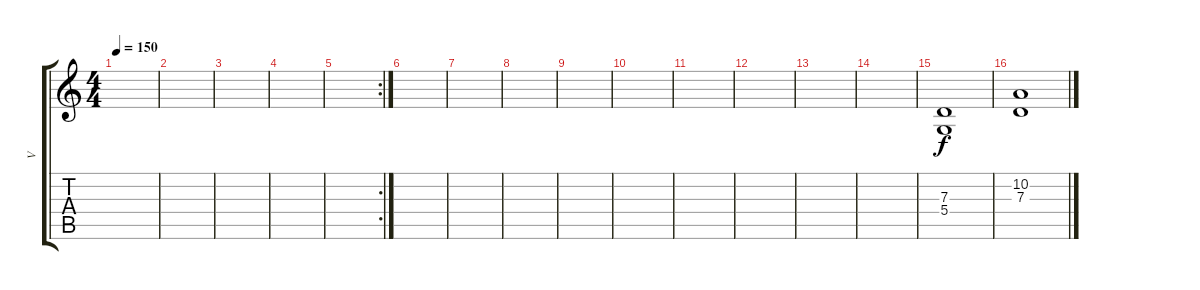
\track ("V" "V") {instrument synthstrings1}
\staff {score tabs}
\tuning (E4 B3 G3 D3 A2 E2) {hide}
\ts (4 4)
\tempo 150
\clef g2
\ks c
|
|
|
|
\rc 2
|
|
|
|
|
|
|
|
|
|
(7.3 5.4).1 |
(10.2 7.3).1
